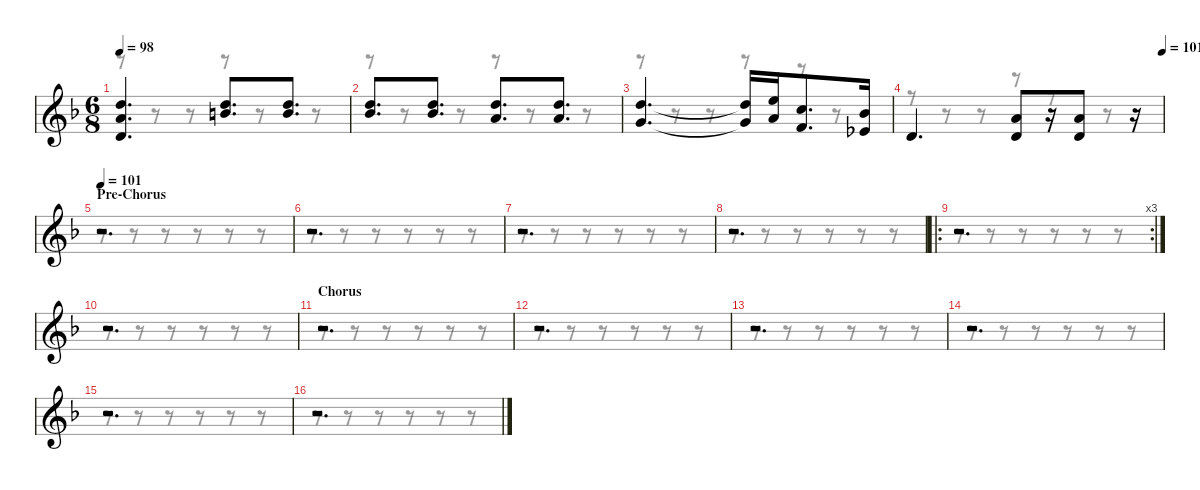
\defaultSystemsLayout 4
\hideDynamics
\bracketExtendMode nobrackets
\singleTrackTrackNamePolicy hidden
\multiTrackTrackNamePolicy hidden
\otherSystemsTrackNameOrientation horizontal
\track ("P. Wiberg (Keyboards II)" "org.") {instrument rockorgan}
\staff {score}
\tuning (E4 A3 F3 D3 A2 D2)
\voice
\ts (6 8)
\tempo 98
\clef g2
\ks dminor
(10.1{t acc forcenatural} 12.2{t acc forcenatural} 9.3{t acc forcenatural}).4{d dy f beam Up} (17.2{acc forcenatural} 18.3{acc forcenatural}).8{d beam Up} (17.2{acc forcenatural} 18.3{acc forcenatural}).8{d beam Up} |
(17.2{acc forcenatural} 17.3{acc b}).8{d beam Up} (17.2{acc forcenatural} 17.3{acc b}).8{d beam Up} (17.2{acc forcenatural} 16.3{acc forcenatural}).8{d beam Up} (17.2{acc forcenatural} 16.3{acc forcenatural}).8{d beam Up} |
(17.2{acc forcenatural} 14.3{acc forcenatural}).4{d beam Up} (17.2{t acc forcenatural} 14.3{t acc forcenatural}).16{beam Up} (19.2{acc forcenatural} 16.3{acc forcenatural}).16{beam Up} (15.2{acc forcenatural} 12.3{acc forcenatural}).8{d beam Up} (13.2{acc b} 10.3{acc b}).16{beam Up} |
\tempo (101 1)
9.3{acc forcenatural}.4{d beam Up} (12.2{acc forcenatural} 9.3{acc forcenatural}).8{beam Up} r.16{beam Up} (12.2{acc forcenatural} 9.3{acc forcenatural}).8{beam Up} r.16{beam Up} |
\section ("" "Pre-Chorus")
\tempo 101
r.2{d beam Up} |
r.2{d beam Up} |
r.2{d beam Up} |
r.2{d beam Up} |
\ro
\rc 3
r.2{d beam Up} |
r.2{d beam Up} |
\section ("" "Chorus")
r.2{d beam Up} |
r.2{d beam Up} |
r.2{d beam Up} |
r.2{d beam Up} |
r.2{d beam Up} |
r.2{d beam Up}
\voice
\clef g2
\ottava regular
\simile none
\ks dminor
r.8{dy mf beam Down} r.8{beam Down} r.8{beam Down} r.8{beam Down} r.8{beam Down} r.8{beam Down} |
r.8{beam Down} r.8{beam Down} r.8{beam Down} r.8{beam Down} r.8{beam Down} r.8{beam Down} |
r.8{beam Down} r.8{beam Down} r.8{beam Down} r.8{beam Down} r.8{beam Down} r.8{beam Down} |
r.8{beam Down} r.8{beam Down} r.8{beam Down} r.8{beam Down} r.8{beam Down} r.8{beam Down} |
r.8{beam Down} r.8{beam Down} r.8{beam Down} r.8{beam Down} r.8{beam Down} r.8{beam Down} |
r.8{beam Down} r.8{beam Down} r.8{beam Down} r.8{beam Down} r.8{beam Down} r.8{beam Down} |
r.8{beam Down} r.8{beam Down} r.8{beam Down} r.8{beam Down} r.8{beam Down} r.8{beam Down} |
r.8{beam Down} r.8{beam Down} r.8{beam Down} r.8{beam Down} r.8{beam Down} r.8{beam Down} |
r.8{beam Down} r.8{beam Down} r.8{beam Down} r.8{beam Down} r.8{beam Down} r.8{beam Down} |
r.8{beam Down} r.8{beam Down} r.8{beam Down} r.8{beam Down} r.8{beam Down} r.8{beam Down} |
r.8{beam Down} r.8{beam Down} r.8{beam Down} r.8{beam Down} r.8{beam Down} r.8{beam Down} |
r.8{beam Down} r.8{beam Down} r.8{beam Down} r.8{beam Down} r.8{beam Down} r.8{beam Down} |
r.8{beam Down} r.8{beam Down} r.8{beam Down} r.8{beam Down} r.8{beam Down} r.8{beam Down} |
r.8{beam Down} r.8{beam Down} r.8{beam Down} r.8{beam Down} r.8{beam Down} r.8{beam Down} |
r.8{beam Down} r.8{beam Down} r.8{beam Down} r.8{beam Down} r.8{beam Down} r.8{beam Down} |
r.8{beam Down} r.8{beam Down} r.8{beam Down} r.8{beam Down} r.8{beam Down} r.8{beam Down}
